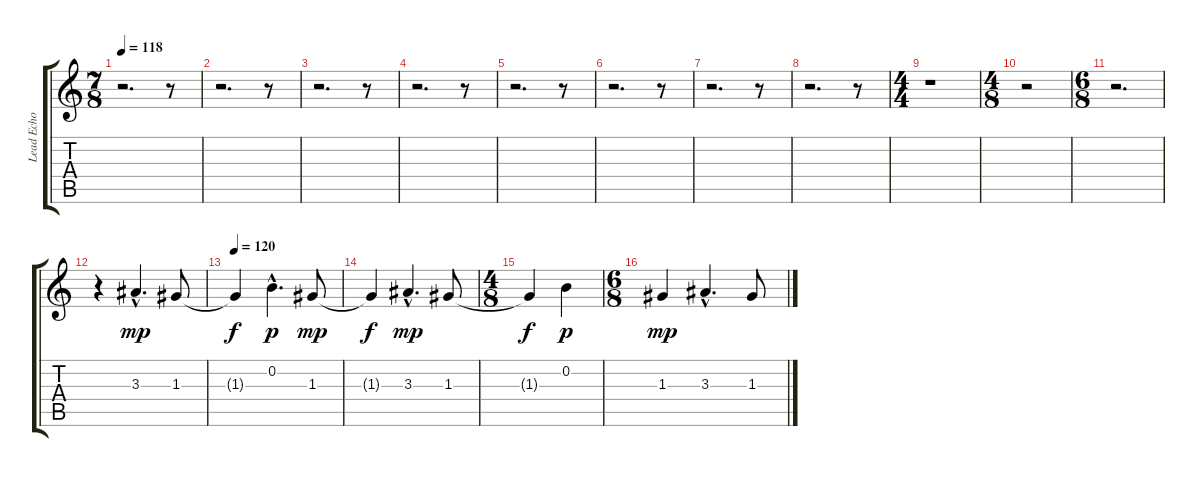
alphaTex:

\track ("Lead Echo 1" "Lead Echo ") {instrument distortionguitar}
\staff {score tabs}
\tuning (E4 B3 G3 D3 A2 E2) {hide}
\ts (7 8)
\tempo 118
\clef g2
\ks c
r.2{d dy p} r.8 |
r.2{d} r.8 |
r.2{d} r.8 |
r.2{d} r.8 |
r.2{d} r.8 |
r.2{d} r.8 |
r.2{d} r.8 |
r.2{d} r.8 |
\ts (4 4)
r.1 |
\ts (4 8)
r.2 |
\ts (6 8)
r.2{d} |
r.4 3.3{hac}.4{d dy mp} 1.3.8 |
\tempo 120
1.3{t}.4{dy f} 0.2{hac}.4{d dy p} 1.3.8{dy mp} |
1.3{t}.4{dy f} 3.3{hac}.4{d dy mp} 1.3.8 |
\ts (4 8)
1.3{t}.4{dy f} 0.2.4{dy p} |
\ts (6 8)
1.3.4{dy mp} 3.3{hac}.4{d} 1.3.8
